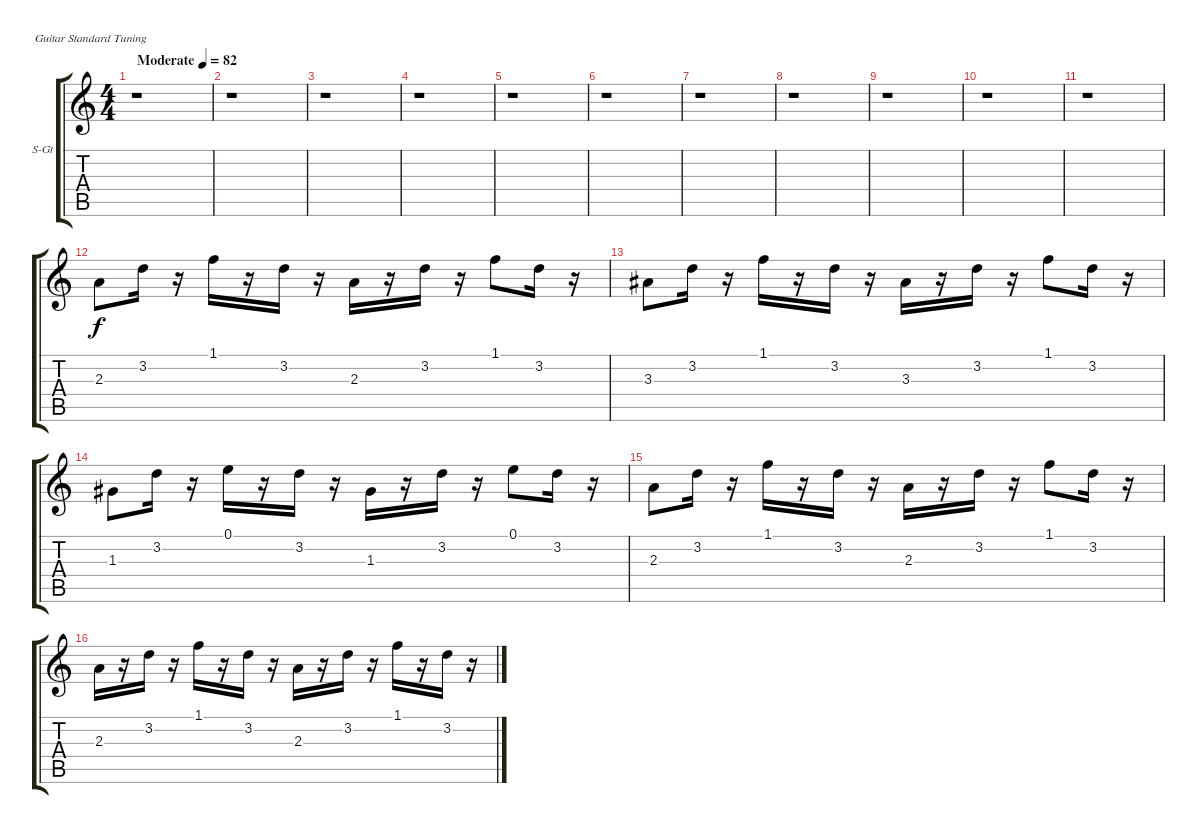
\bracketExtendMode groupsimilarinstruments
\firstSystemTrackNameOrientation horizontal
\otherSystemsTrackNameOrientation horizontal
\track ("pizz" "S-Gt") {instrument pizzicatostrings}
\staff {score tabs}
\tuning (E4 B3 G3 D3 A2 E2)
\displaytranspose 12
\ts (4 4)
\beaming (8 2 2 2 2)
\tempo (82 "Moderate")
\clef g2
\ks c
r.1{dy f instrument pizzicatostrings} |
r.1 |
r.1 |
r.1 |
r.1 |
r.1 |
r.1 |
r.1 |
r.1 |
r.1 |
r.1 |
2.3.8 3.2.16 r.16 1.1.16 r.16 3.2.16 r.16 2.3.16 r.16 3.2.16 r.16 1.1.8 3.2.16 r.16 |
3.3.8 3.2.16 r.16 1.1.16 r.16 3.2.16 r.16 3.3.16 r.16 3.2.16 r.16 1.1.8 3.2.16 r.16 |
1.3.8 3.2.16 r.16 0.1.16 r.16 3.2.16 r.16 1.3.16 r.16 3.2.16 r.16 0.1.8 3.2.16 r.16 |
2.3.8 3.2.16 r.16 1.1.16 r.16 3.2.16 r.16 2.3.16 r.16 3.2.16 r.16 1.1.8 3.2.16 r.16 |
2.3.16 r.16 3.2.16 r.16 1.1.16 r.16 3.2.16 r.16 2.3.16 r.16 3.2.16 r.16 1.1.16 r.16 3.2.16 r.16
